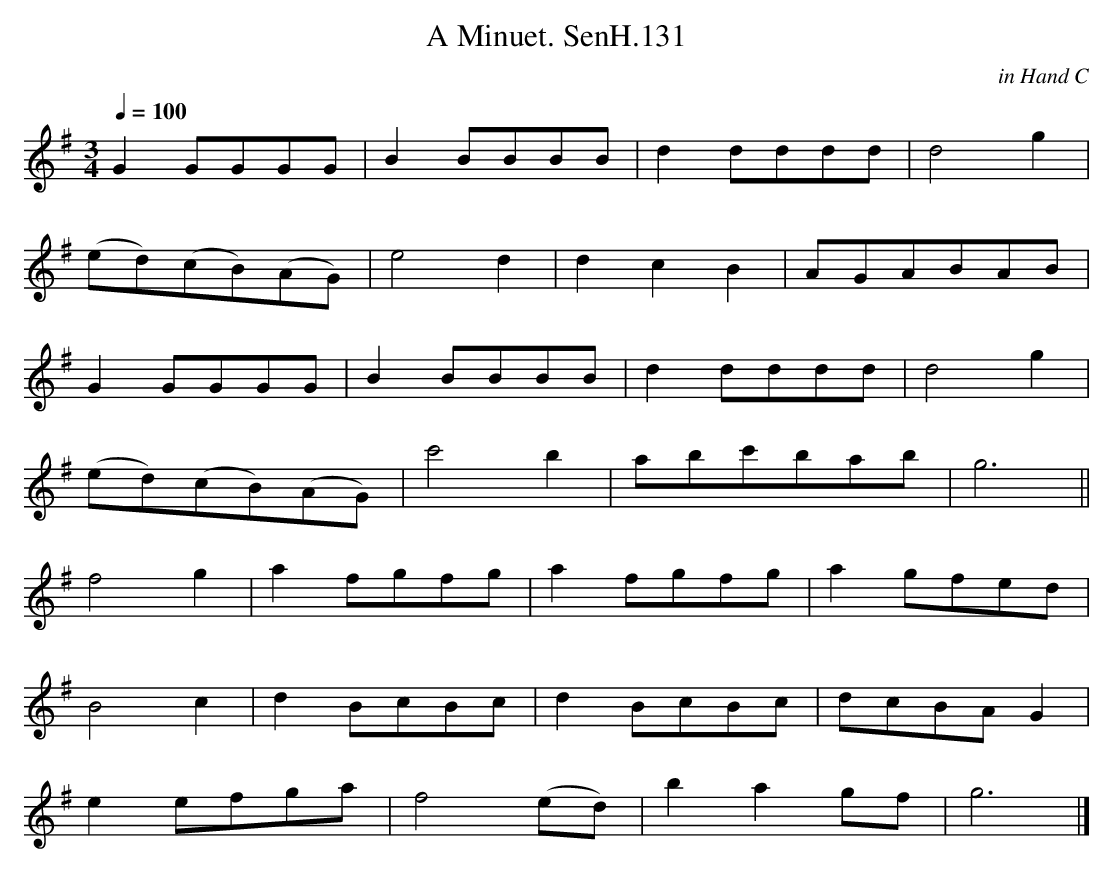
X:1
T:Minuet. SenH.131, A
C:in Hand C
Q:1/4=100
M:3/4
L:1/8
K:G
G2GGGG | B2BBBB | d2dddd | d4g2 |
(ed)(cB)(AG) | e4d2 | d2c2B2 | AGABAB |
G2GGGG | B2BBBB | d2dddd | d4g2 |
(ed)(cB)(AG) | c'4b2 | abc'bab | g6 ||
f4g2 | a2fgfg | a2fgfg | a2gfed |
B4c2 | d2BcBc | d2BcBc | dcBAG2 |
e2 efga | f4(ed) | b2a2gf | g6 |]
